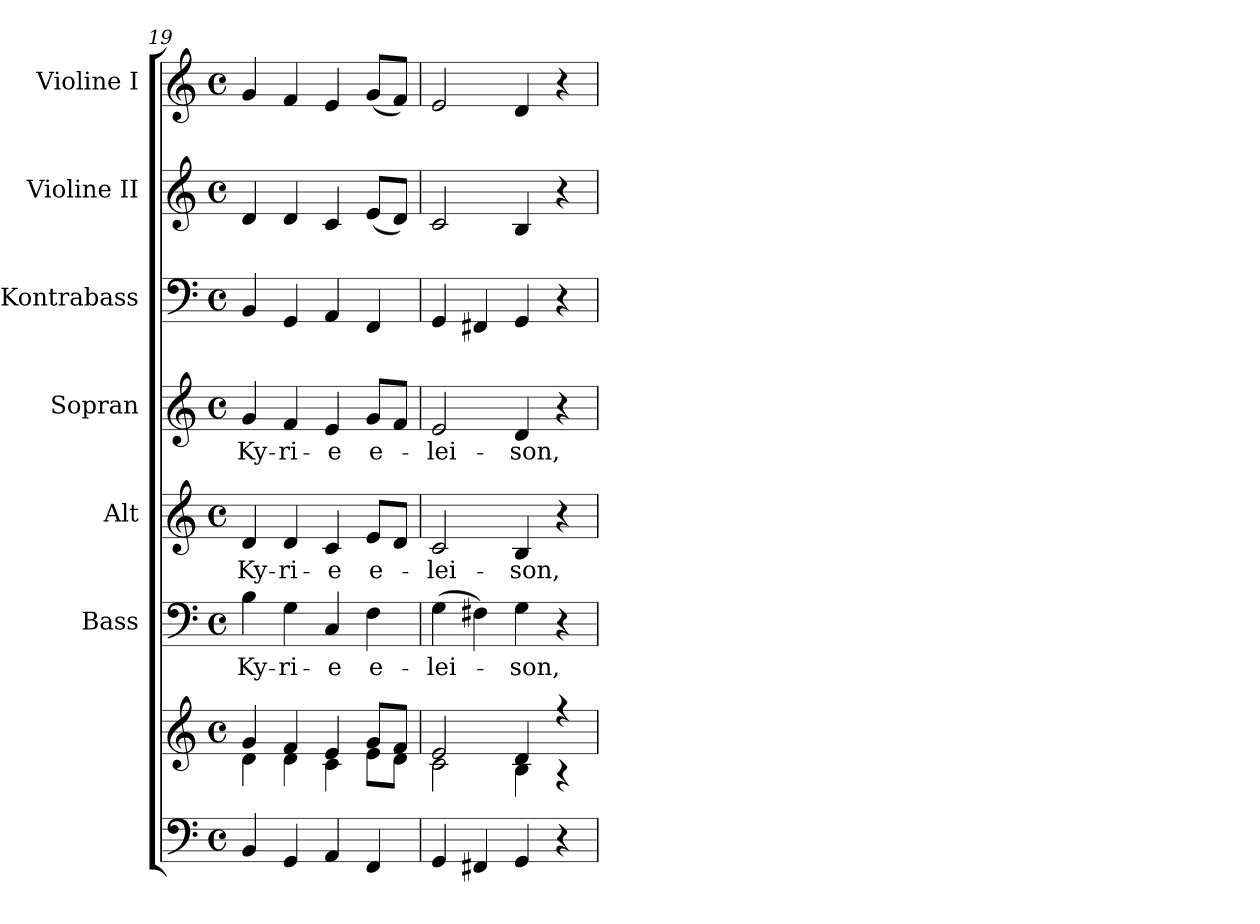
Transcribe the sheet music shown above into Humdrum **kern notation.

**kern	**kern	**kern	**text	**kern	**text	**kern	**text	**kern	**kern	**kern
*part7	*part7	*part6	*part6	*part5	*part5	*part4	*part4	*part3	*part2	*part1
*staff8	*staff7	*staff6	*staff6	*staff5	*staff5	*staff4	*staff4	*staff3	*staff2	*staff1
*	*	*I"Bass	*	*I"Alt	*	*I"Sopran	*	*I"Kontrabass	*I"Violine II	*I"Violine I
*	*	*I'B.	*	*I'A.	*	*I'S.	*	*I'Kb.	*I'Vl. II	*I'Vl. I
*clefF4	*clefG2	*clefF4	*	*clefG2	*	*clefG2	*	*clefF4	*clefG2	*clefG2
*	*	*	*	*	*	*	*	*ITrd7c12	*	*
*k[]	*k[]	*k[]	*	*k[]	*	*k[]	*	*k[]	*k[]	*k[]
*C:	*C:	*C:	*	*C:	*	*C:	*	*C:	*C:	*C:
*M4/4	*M4/4	*M4/4	*	*M4/4	*	*M4/4	*	*M4/4	*M4/4	*M4/4
*met(c)	*met(c)	*met(c)	*	*met(c)	*	*met(c)	*	*met(c)	*met(c)	*met(c)
=19	=19	=19	=19	=19	=19	=19	=19	=19	=19	=19
*	*^	*	*	*	*	*	*	*	*	*
!	!	!	!	!LO:LY:b	!	!LO:LY:b	!	!LO:LY:b	!	!	!
4BB/	4g/	4d\	4B\	Ky-	4d/	Ky-	4g/	Ky-	4BBB/	4d/	4g/
!	!	!	!	!LO:LY:b	!	!LO:LY:b	!	!LO:LY:b	!	!	!
4GG/	4f/	4d\	4G\	-ri-	4d/	-ri-	4f/	-ri-	4GGG/	4d/	4f/
!	!	!	!	!LO:LY:b	!	!LO:LY:b	!	!LO:LY:b	!	!	!
4AA/	4e/	4c\	4C/	-e	4c/	-e	4e/	-e	4AAA/	4c/	4e/
!	!	!	!	!LO:LY:b	!	!LO:LY:b	!	!LO:LY:b	!	!	!
4FF/	8g/L	8e\L	4F\	e-	8e/L	e-	8g/L	e-	4FFF/	(<8e/L	(<8g/L
.	8f/J	8d\J	.	.	8d/J	.	8f/J	.	.	8d/J)	8f/J)
=20	=20	=20	=20	=20	=20	=20	=20	=20	=20	=20	=20
!	!	!	!	!LO:LY:b	!	!LO:LY:b	!	!LO:LY:b	!	!	!
4GG/	2e/	2c\	(>4G\	-lei-	2c/	-lei-	2e/	-lei-	4GGG/	2c/	2e/
4FF#X/	.	.	4F#X\)	.	.	.	.	.	4FFF#X/	.	.
!	!	!	!	!LO:LY:b	!	!LO:LY:b	!	!LO:LY:b	!	!	!
4GG/	4d/	4B\	4G\	-son,	4B/	-son,	4d/	-son,	4GGG/	4B/	4d/
4r	4r	4r	4r	.	4r	.	4r	.	4r	4r	4r
*	*v	*v	*	*	*	*	*	*	*	*	*
=	=	=	=	=	=	=	=	=	=	=
*-	*-	*-	*-	*-	*-	*-	*-	*-	*-	*-
